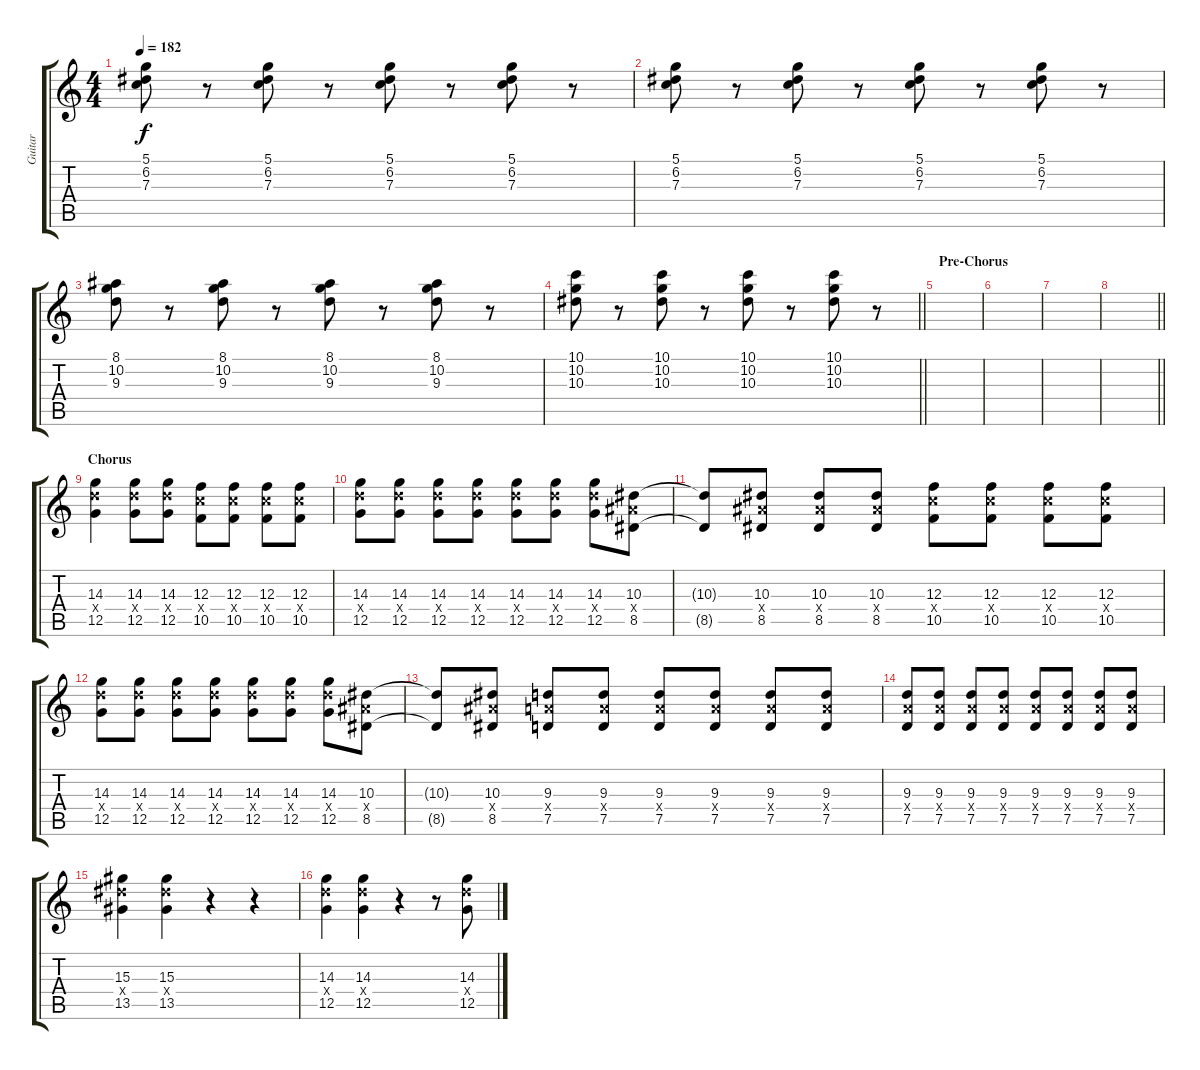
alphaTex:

\track ("Guitar" "Guitar") {instrument distortionguitar}
\staff {score tabs}
\tuning (D4 A3 F3 C3 G2 C2) {hide}
\ts (4 4)
\tempo 182
\clef g2
\ks c
(5.1 6.2 7.3).8{dy f} r.8 (5.1 6.2 7.3).8 r.8 (5.1 6.2 7.3).8 r.8 (5.1 6.2 7.3).8 r.8 |
(5.1 6.2 7.3).8 r.8 (5.1 6.2 7.3).8 r.8 (5.1 6.2 7.3).8 r.8 (5.1 6.2 7.3).8 r.8 |
(8.1 10.2 9.3).8 r.8 (8.1 10.2 9.3).8 r.8 (8.1 10.2 9.3).8 r.8 (8.1 10.2 9.3).8 r.8 |
\barLineRight lightlight
(10.1 10.2 10.3).8 r.8 (10.1 10.2 10.3).8 r.8 (10.1 10.2 10.3).8 r.8 (10.1 10.2 10.3).8 r.8 |
\section ("" "Pre-Chorus")
|
|
|
\barLineRight lightlight
|
\section ("" "Chorus")
(14.3 14.4{x} 12.5).4 (14.3 14.4{x} 12.5).8 (14.3 14.4{x} 12.5).8 (12.3 12.4{x} 10.5).8 (12.3 12.4{x} 10.5).8 (12.3 12.4{x} 10.5).8 (12.3 12.4{x} 10.5).8 |
(14.3 14.4{x} 12.5).8 (14.3 14.4{x} 12.5).8 (14.3 14.4{x} 12.5).8 (14.3 14.4{x} 12.5).8 (14.3 14.4{x} 12.5).8 (14.3 14.4{x} 12.5).8 (14.3 14.4{x} 12.5).8 (10.3 10.4{x} 8.5).8 |
(10.3{t} 8.5{t}).8 (10.3 10.4{x} 8.5).8 (10.3 10.4{x} 8.5).8 (10.3 10.4{x} 8.5).8 (12.3 12.4{x} 10.5).8 (12.3 12.4{x} 10.5).8 (12.3 12.4{x} 10.5).8 (12.3 12.4{x} 10.5).8 |
(14.3 14.4{x} 12.5).8 (14.3 14.4{x} 12.5).8 (14.3 14.4{x} 12.5).8 (14.3 14.4{x} 12.5).8 (14.3 14.4{x} 12.5).8 (14.3 14.4{x} 12.5).8 (14.3 14.4{x} 12.5).8 (10.3 10.4{x} 8.5).8 |
(10.3{t} 8.5{t}).8 (10.3 10.4{x} 8.5).8 (9.3 9.4{x} 7.5).8 (9.3 9.4{x} 7.5).8 (9.3 9.4{x} 7.5).8 (9.3 9.4{x} 7.5).8 (9.3 9.4{x} 7.5).8 (9.3 9.4{x} 7.5).8 |
(9.3 9.4{x} 7.5).8 (9.3 9.4{x} 7.5).8 (9.3 9.4{x} 7.5).8 (9.3 9.4{x} 7.5).8 (9.3 9.4{x} 7.5).8 (9.3 9.4{x} 7.5).8 (9.3 9.4{x} 7.5).8 (9.3 9.4{x} 7.5).8 |
(15.3 15.4{x} 13.5).4 (15.3 15.4{x} 13.5).4 r.4 r.4 |
(14.3 14.4{x} 12.5).4 (14.3 14.4{x} 12.5).4 r.4 r.8 (14.3 14.4{x} 12.5).8
